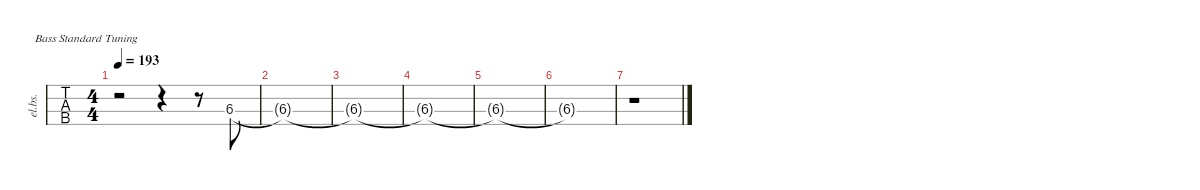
\defaultSystemsLayout 4
\hideDynamics
\bracketExtendMode nobrackets
\otherSystemsTrackNameOrientation horizontal
\track ("山田リョウ" "el.bs.") {instrument electricbassfinger}
\staff {tabs}
\tuning (G2 D2 A1 E1)
\ts (4 4)
\tempo 193
\clef f4
\ks bb
r.2{dy mf} r.4 r.8 6.3{acc b}.8 |
6.3{t acc b}.1 |
6.3{t acc b}.1 |
6.3{t acc b}.1 |
6.3{t acc b}.1 |
6.3{t acc b}.1 |
r.1
